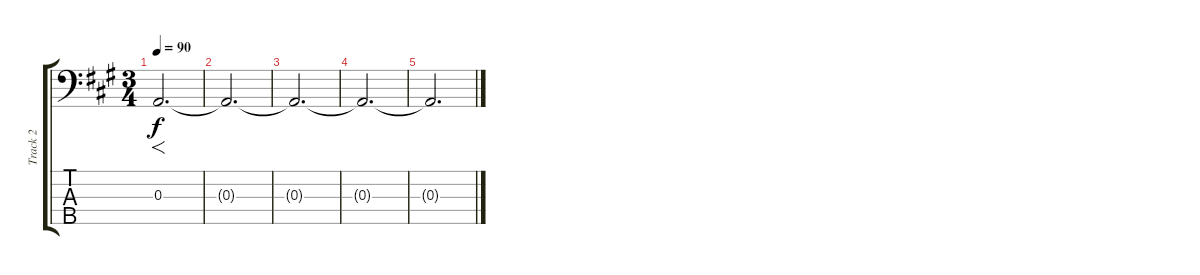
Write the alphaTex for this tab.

\track ("Track 2" "Track 2") {instrument contrabass}
\staff {score tabs}
\tuning (G2 D2 A1 E1 B0) {hide}
\ts (3 4)
\tempo 90
\clef f4
\ks a
0.3{t}.2{f d dy f} |
0.3{t}.2{d} |
0.3{t}.2{d} |
0.3{t}.2{d} |
0.3{t}.2{d}
